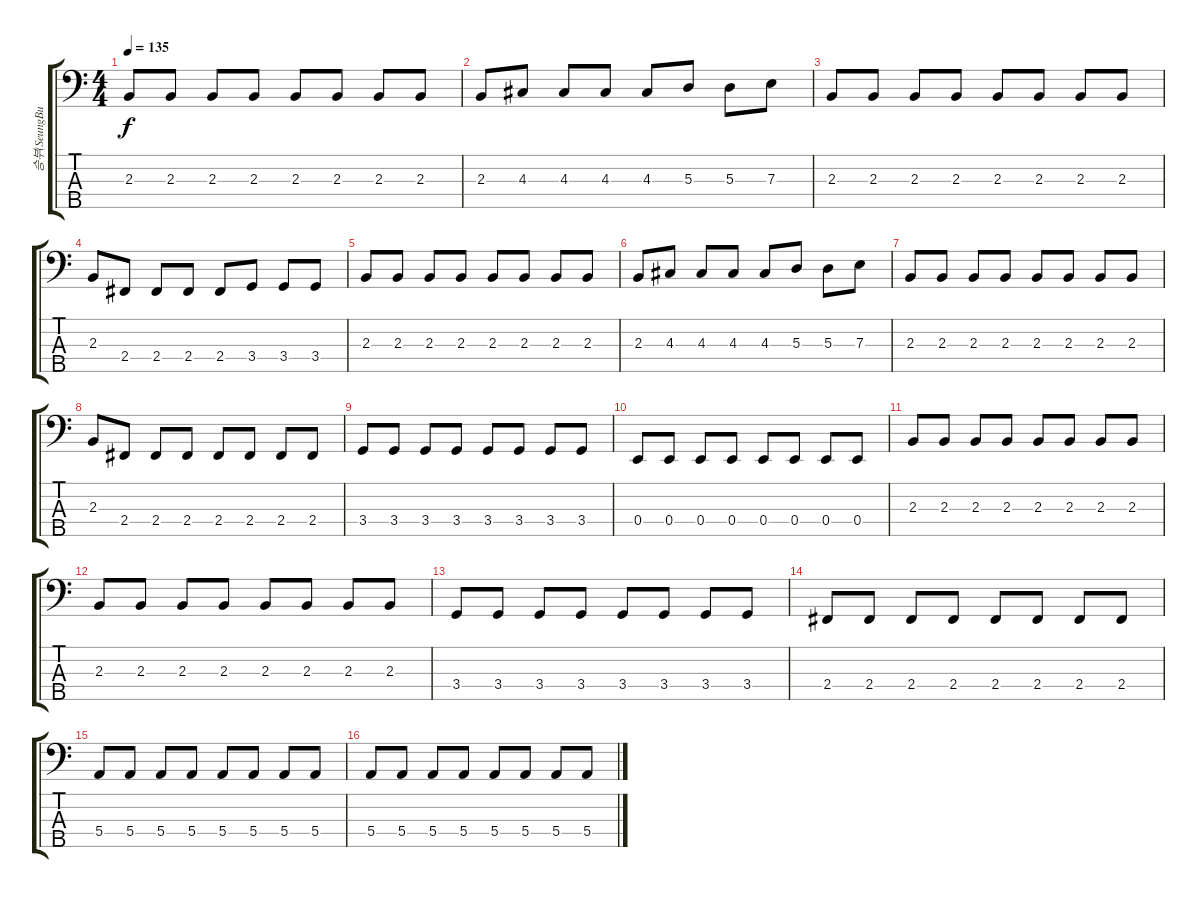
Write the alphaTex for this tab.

\track ("승부(SeungBu)" "승부(SeungBu") {instrument electricbassfinger}
\staff {score tabs}
\tuning (G2 D2 A1 E1 B0) {hide}
\ts (4 4)
\tempo 135
\clef f4
\ks c
2.3.8{dy f instrument electricbassfinger} 2.3.8 2.3.8 2.3.8 2.3.8 2.3.8 2.3.8 2.3.8 |
2.3.8 4.3.8 4.3.8 4.3.8 4.3.8 5.3.8 5.3.8 7.3.8 |
2.3.8{instrument electricbassfinger} 2.3.8 2.3.8 2.3.8 2.3.8 2.3.8 2.3.8 2.3.8 |
2.3.8 2.4.8 2.4.8 2.4.8 2.4.8 3.4.8 3.4.8 3.4.8 |
2.3.8{instrument electricbassfinger} 2.3.8 2.3.8 2.3.8 2.3.8 2.3.8 2.3.8 2.3.8 |
2.3.8 4.3.8 4.3.8 4.3.8 4.3.8 5.3.8 5.3.8 7.3.8 |
2.3.8{instrument electricbassfinger} 2.3.8 2.3.8 2.3.8 2.3.8 2.3.8 2.3.8 2.3.8 |
2.3.8 2.4.8 2.4.8 2.4.8 2.4.8 2.4.8 2.4.8 2.4.8 |
3.4.8 3.4.8 3.4.8 3.4.8 3.4.8 3.4.8 3.4.8 3.4.8 |
0.4.8 0.4.8 0.4.8 0.4.8 0.4.8 0.4.8 0.4.8 0.4.8 |
2.3.8 2.3.8 2.3.8 2.3.8 2.3.8 2.3.8 2.3.8 2.3.8 |
2.3.8 2.3.8 2.3.8 2.3.8 2.3.8 2.3.8 2.3.8 2.3.8 |
3.4.8 3.4.8 3.4.8 3.4.8 3.4.8 3.4.8 3.4.8 3.4.8 |
2.4.8 2.4.8 2.4.8 2.4.8 2.4.8 2.4.8 2.4.8 2.4.8 |
5.4.8 5.4.8 5.4.8 5.4.8 5.4.8 5.4.8 5.4.8 5.4.8 |
5.4.8 5.4.8 5.4.8 5.4.8 5.4.8 5.4.8 5.4.8 5.4.8
